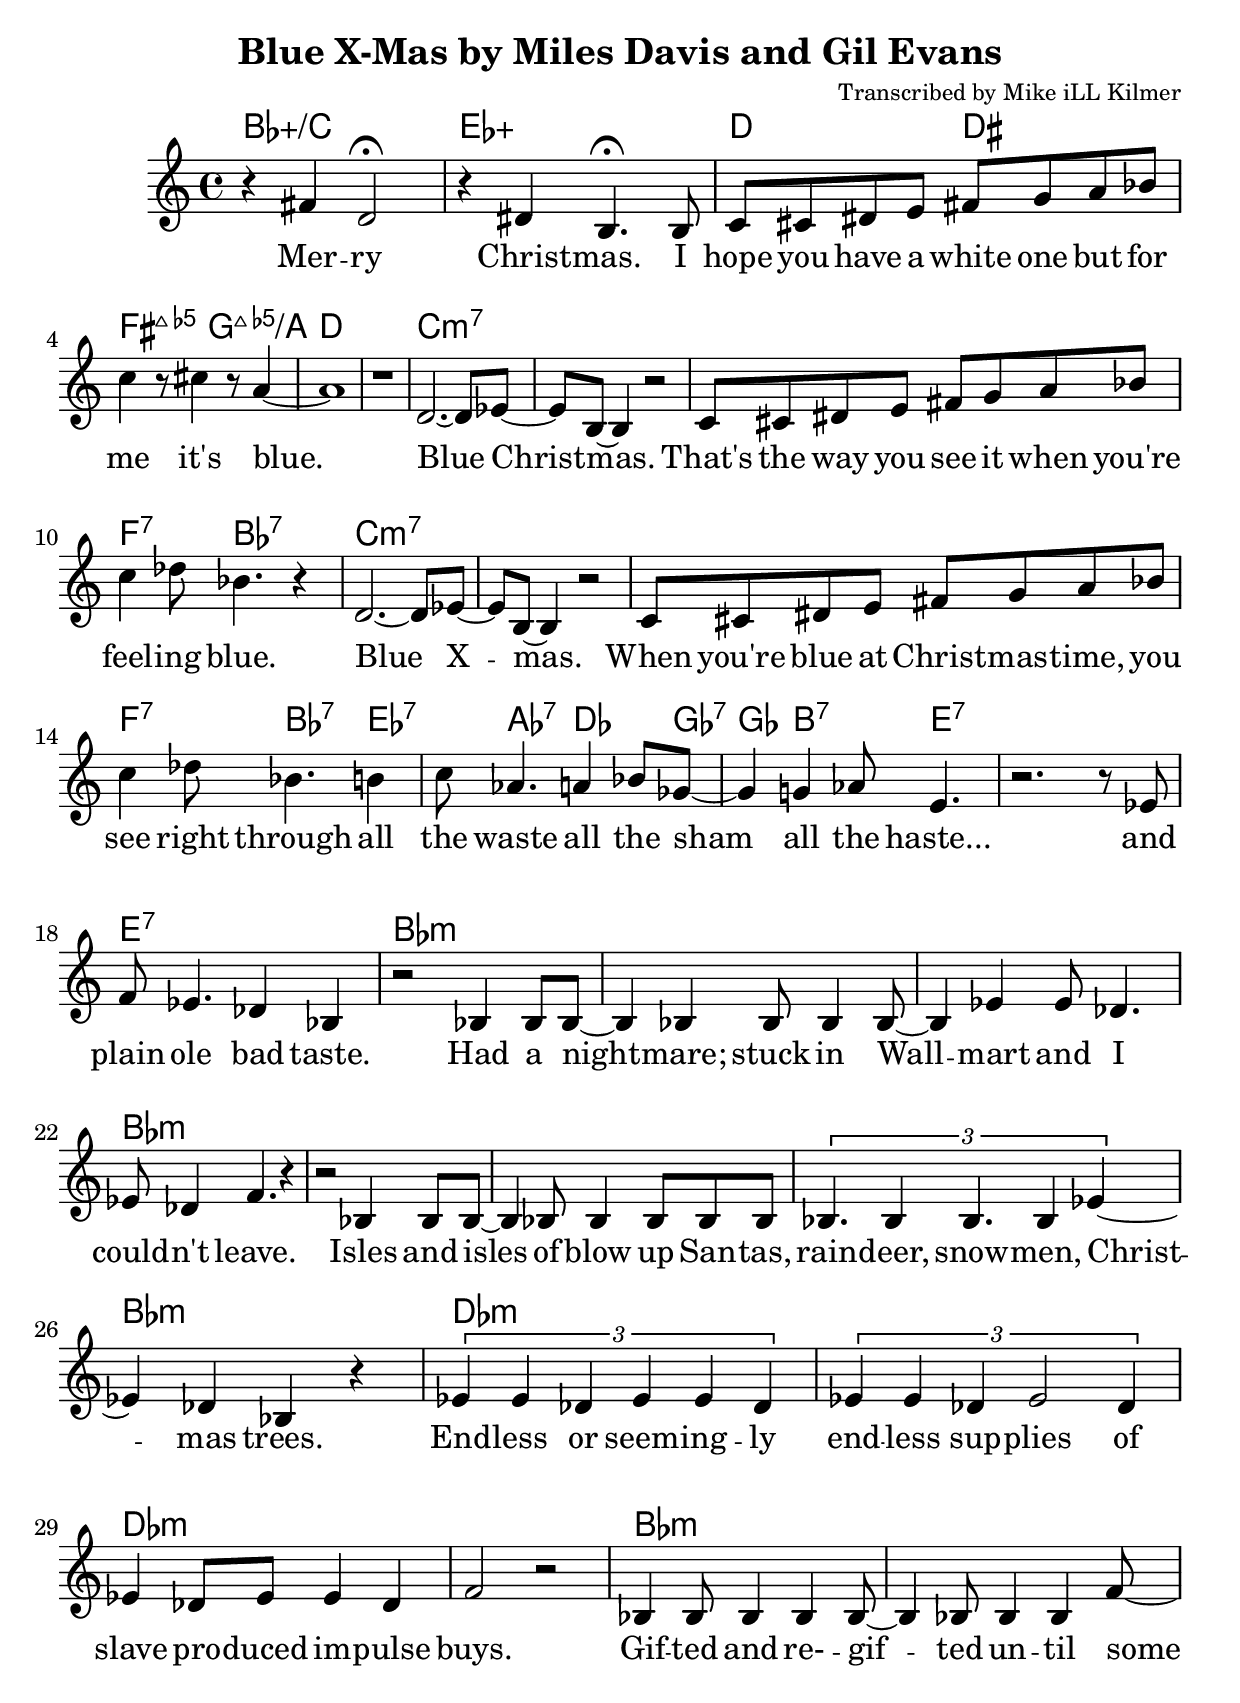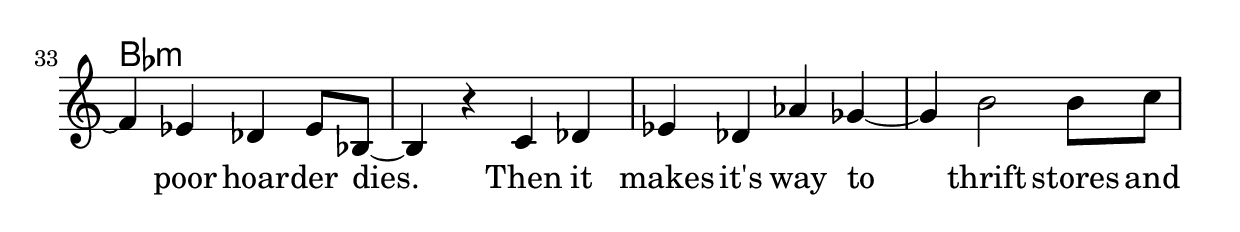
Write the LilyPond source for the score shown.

\version "2.18.2"

\header {
  title = "Blue X-Mas by Miles Davis and Gil Evans"
  composer = "Transcribed by Mike iLL Kilmer"
}

\paper{ print-page-number = ##f bottom-margin = 0.5\in }
melody = \relative c' {
  \clef treble
  \key c \major
  \time 4/4
  \set Score.voltaSpannerDuration = #(ly:make-moment 4/4)
  \new Voice = "verse" {
    r4 fis d2\fermata | r4 dis b4.\fermata b8 | % Merry Christmas. I
    c cis dis e fis g a bes | c4 r8 cis4 r8 a4~ | a1 | r | % hope you have... it's blue.
    %
    d,2.~ d8 ees~ | ees b~ b4 r2 | % Blue Christmas.
    c8 cis dis e fis g a bes | c4 des8 bes4. r4 | % That's the way you see it when you're feeling blue.
    %
    d,2.~ d8 ees~ | ees b~ b4 r2 | % Blue Xmas.,
    c8 cis dis e fis g a bes | c4 des8 bes4. b4 |% When you're blue at ...You see right through all
    c8 aes4. a4 bes8 ges~ | ges4 g4 aes8 e4. | % the waste All the sham All the haste
    r2. r8 ees | f ees4. des4 bes | % And plain ole bad taste.
    %

    r2 bes4 bes8 bes~ | bes4 bes bes8 bes4 bes8~ | bes4 ees ees8 des4. | ees8 des4 f4. r4 | % Had a nightmare; stuck in Wallmart and I could'nt leave.
    r2 bes,4 bes8 bes~ | bes4 bes8 bes4 bes8 bes bes | \tuplet 3/2 {bes4. bes4 bes4. bes4 ees4~} | ees4 des bes r | % Isles and isles of blow up Santas, raindeer, snowmen, Chrismas trees.
    \tuplet 3/2 {ees4 ees des ees ees des} | \tuplet 3/2 {ees ees des ees2 des4} | ees4 des8 ees ees4 des | f2 r | % Endless or seemingly endless supplies of slave produced impulse buys.
    bes,4 bes8 bes4 bes bes8~ | bes4 bes8 bes4 bes f'8~ | f4 ees des ees8 bes~ | bes4 r c des | % Gifted and re-gifted until some poor hoarder dies. It's a

    % Then it makes it's way to thrift stores and estate sales, ultimately
    % landing in a landfill so excuse Mister Grinch here if it makes me ill.
    %
    ees des aes' ges~ | ges b2 b8 c | % time when the greedy Give a
    % dime to the needy.
    %
    % Blue Christmas.
    % All the paper, tinsel, and the  falderal (fall-de-rawl).
    % Blue Christmas.
    % People giving gifts that matter not at all.
    % Bitter gall—
    % What I call falderal.
    %
    % INSTRUMENTAL SOLO
    %
    % Lots of hungry, homeless children
    % In your own back yards
    % While you're VEDDY, VEDDY busy
    % Addressing 20 zillion Christmas cards.
    %
    % Yuletide is the season to be seen
    % And, oh, to give, and ah, to share,
    % But all you December do-gooders rush around
    % And rant and rave and loudly blare
    % Merry Christmas!
    % I hope you have a white one,
    % But for me it' blue!
  }
}

verse = \lyricmode {
  Mer -- ry Christ -- mas.
  I hope you have a white one
  but for me it's blue.

  Blue Christ -- mas.
  That's the way you see it when you're feel -- ing blue.

  Blue X -- mas.
  When you're blue at Christ -- mas -- time,
  you see right through all the waste all the sham all the haste...
  and plain ole bad taste.


  Had a night -- mare; stuck in Wall -- mart and I could -- n't leave.
  Isles and isles of blow up San -- tas, rain -- deer, snow -- men, Christ -- mas trees.
  End -- less or seem -- ing -- ly end -- less sup -- plies of slave pro -- duced im -- pulse buys.
  Gif -- ted and re- -- gif -- ted un -- til some poor hoar -- der dies.

  Then it makes it's way to thrift stores and estate sales, ultimately
  landing in a landfill so excuse Mister Grinch here if it makes me ill.

  Side -- walk San -- ta Claus -- es are
  Much, much, much too thin.
  They're wear -- ing fan -- cy rent -- ed cos -- tumes,
  False beards
  And big fat pho -- ny grins.

  And near -- ly eve -- ry -- one's stand -- ing 'round
  Hold -- ing out their emp -- ty hand
  Or tin cup.
  Gim -- me, gim -- me
  Gim -- me, gim -- me, gim -- me!
  Fill my stock -- ing up,
  All the way up.

  It's a time when the greed -- y
  Give a dime to the need -- y.

  Blue Christ -- mas.
  All the paper, tinsel, and the fal -- de -- ral.
  Blue Christ -- mas.
  Peo -- ple giv -- ing gifts that mat -- ter not at all.
  Bitter gall—
  What I call fal -- de -- ral.

  % INSTRUMENTAL SOLO

  Lots of hun -- gry, home -- less child -- ren
  In your own back yards
  While you're VED -- DY, VED -- DY bu -- sy
  Ad -- dress -- ing twen -- ty zil -- lion Christ -- mas cards.

  Yule -- tide is the sea -- son to be seen
  And, oh, to give, and ah, to share,
  But all you De -- cem -- ber do- -- good -- ers rush a -- round
  And rant and rave and loud -- ly blare
  Mer -- ry Christ -- mas!
  I hope you have a white one,
  But for me it' blue!

}

harmonies = \chordmode {
  % Intro
  bes1:5+/c | ees:5+ |
  d2 dis | fis:maj7.5- g:maj7.5-/a | d1 | d |
  c:min7 | c:min7 | c:min7 | f4.:7 bes:7 bes4:7 |
  c1:min7 | c:min7 | c:min7 | f4.:7 bes:7 ees4:7 |
  ees8:7 aes4.:7 des4. ges8:7 | ges4 b4.:7 e4.:7 |
  e1:7 | e:7 |
  % Verse
  bes:min | bes:min | bes:min | bes:min | % words start
  bes:min | bes:min | bes:min | bes:min |
  des:min | des:min | des:min | des:min |
  bes:min | bes:min | bes:min | bes:min |
}


\score {
  <<
    \new ChordNames {
      \set chordChanges = ##t
      \harmonies
    }
    \new Voice = "one" { \melody }
    \new Lyrics \lyricsto "verse" \verse
  >>
  \layout {
        #(layout-set-staff-size 25)
    }
  \midi { }
}

\markup \fill-line {
  \column {
  ""
  }
}
